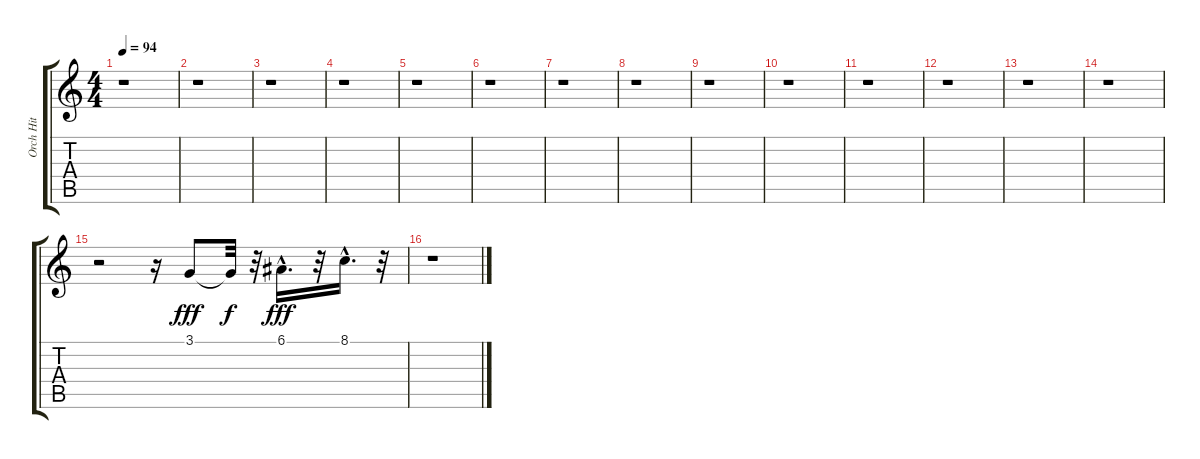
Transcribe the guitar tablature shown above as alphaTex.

\track ("Orch Hit" "Orch Hit") {instrument orchestrahit}
\staff {score tabs}
\tuning (E4 B3 G3 D3 A2 E2) {hide}
\ts (4 4)
\tempo 94
\clef g2
\ks c
r.1{dy f} |
r.1 |
r.1 |
r.1 |
r.1 |
r.1 |
r.1 |
r.1 |
r.1 |
r.1 |
r.1 |
r.1 |
r.1 |
r.1 |
r.2 r.16 3.1.8{dy fff} 3.1{t}.32{dy f} r.32 6.1{hac}.16{d dy fff} r.32 8.1{hac}.16{d} r.32 |
r.1
